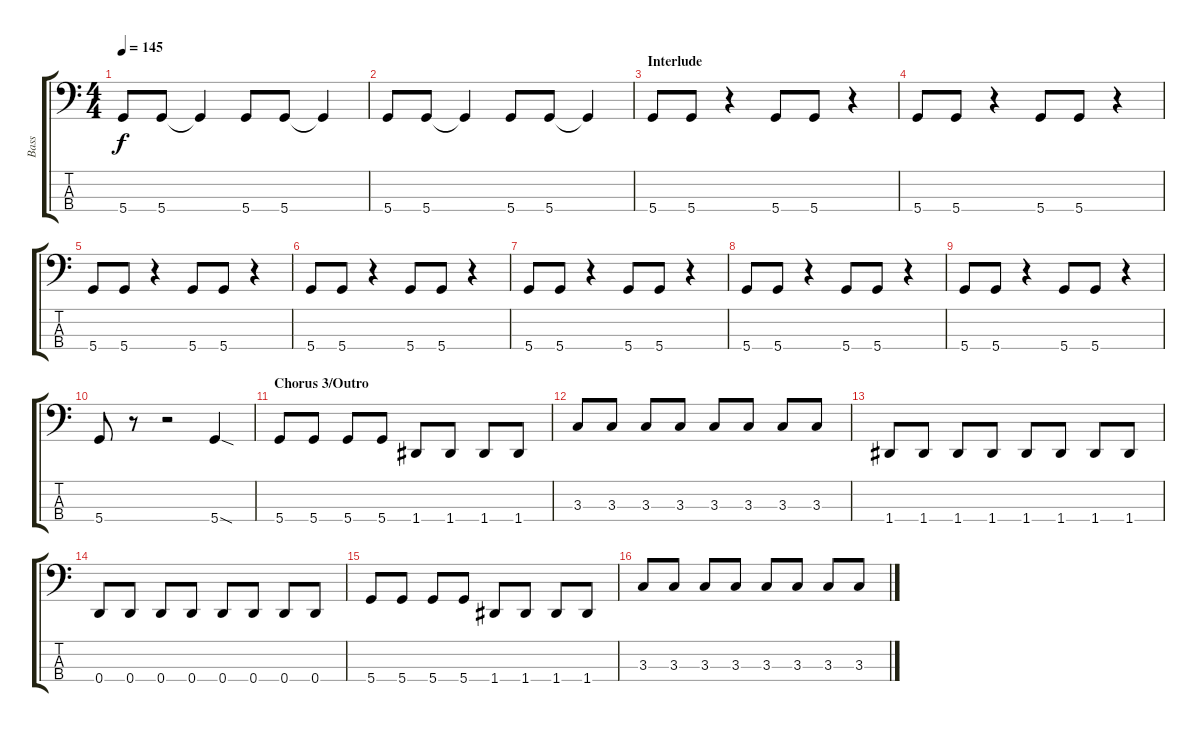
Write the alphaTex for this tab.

\track ("Bass" "Bass") {instrument electricbasspick}
\staff {score tabs}
\tuning (G2 D2 A1 D1) {hide}
\ts (4 4)
\tempo 145
\clef f4
\ks c
5.4.8{dy f} 5.4.8 5.4{t}.4 5.4.8 5.4.8 5.4{t}.4 |
5.4.8 5.4.8 5.4{t}.4 5.4.8 5.4.8 5.4{t}.4 |
\section ("" "Interlude")
5.4.8 5.4.8 r.4 5.4.8 5.4.8 r.4 |
5.4.8 5.4.8 r.4 5.4.8 5.4.8 r.4 |
5.4.8 5.4.8 r.4 5.4.8 5.4.8 r.4 |
5.4.8 5.4.8 r.4 5.4.8 5.4.8 r.4 |
5.4.8 5.4.8 r.4 5.4.8 5.4.8 r.4 |
5.4.8 5.4.8 r.4 5.4.8 5.4.8 r.4 |
5.4.8 5.4.8 r.4 5.4.8 5.4.8 r.4 |
5.4.8 r.8 r.2 5.4{sod}.4 |
\section ("" "Chorus 3/Outro")
5.4.8 5.4.8 5.4.8 5.4.8 1.4.8 1.4.8 1.4.8 1.4.8 |
3.3.8 3.3.8 3.3.8 3.3.8 3.3.8 3.3.8 3.3.8 3.3.8 |
1.4.8 1.4.8 1.4.8 1.4.8 1.4.8 1.4.8 1.4.8 1.4.8 |
0.4.8 0.4.8 0.4.8 0.4.8 0.4.8 0.4.8 0.4.8 0.4.8 |
5.4.8 5.4.8 5.4.8 5.4.8 1.4.8 1.4.8 1.4.8 1.4.8 |
3.3.8 3.3.8 3.3.8 3.3.8 3.3.8 3.3.8 3.3.8 3.3.8
